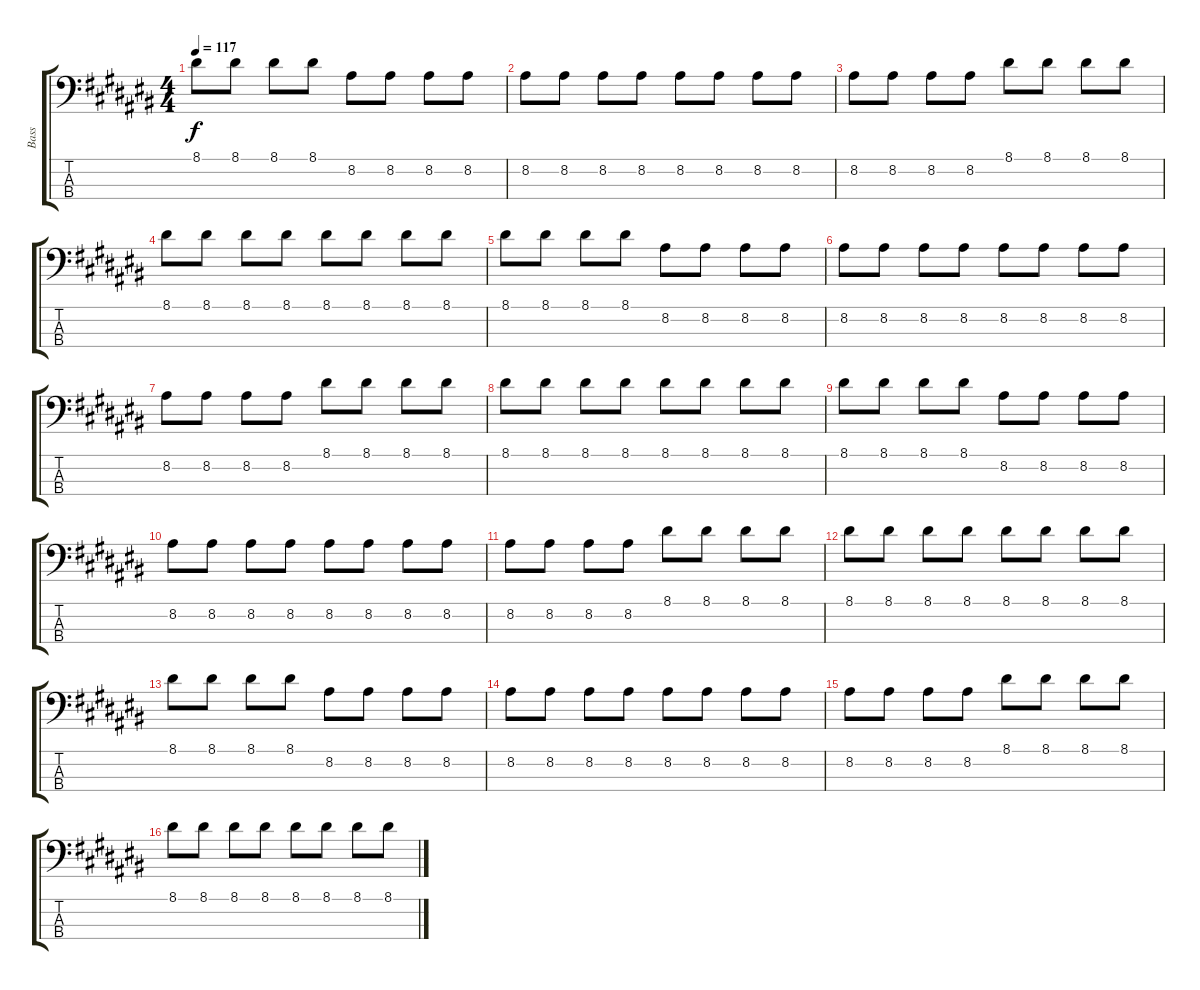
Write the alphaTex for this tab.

\track ("Bass" "Bass") {instrument electricbassfinger}
\staff {score tabs}
\tuning (G2 D2 A1 E1) {hide}
\ts (4 4)
\tempo 117
\clef f4
\ks a#minor
8.1.8{dy f} 8.1.8 8.1.8 8.1.8 8.2.8 8.2.8 8.2.8 8.2.8 |
8.2.8 8.2.8 8.2.8 8.2.8 8.2.8 8.2.8 8.2.8 8.2.8 |
8.2.8 8.2.8 8.2.8 8.2.8 8.1.8 8.1.8 8.1.8 8.1.8 |
8.1.8 8.1.8 8.1.8 8.1.8 8.1.8 8.1.8 8.1.8 8.1.8 |
8.1.8 8.1.8 8.1.8 8.1.8 8.2.8 8.2.8 8.2.8 8.2.8 |
8.2.8 8.2.8 8.2.8 8.2.8 8.2.8 8.2.8 8.2.8 8.2.8 |
8.2.8 8.2.8 8.2.8 8.2.8 8.1.8 8.1.8 8.1.8 8.1.8 |
8.1.8 8.1.8 8.1.8 8.1.8 8.1.8 8.1.8 8.1.8 8.1.8 |
8.1.8 8.1.8 8.1.8 8.1.8 8.2.8 8.2.8 8.2.8 8.2.8 |
8.2.8 8.2.8 8.2.8 8.2.8 8.2.8 8.2.8 8.2.8 8.2.8 |
8.2.8{volume 12} 8.2.8{volume 12} 8.2.8{volume 12} 8.2.8{volume 12} 8.1.8{volume 12} 8.1.8{volume 12} 8.1.8{volume 12} 8.1.8{volume 11} |
8.1.8{volume 11} 8.1.8{volume 11} 8.1.8{volume 11} 8.1.8{volume 11} 8.1.8{volume 10} 8.1.8{volume 10} 8.1.8{volume 10} 8.1.8{volume 10} |
8.1.8{volume 10} 8.1.8{volume 10} 8.1.8{volume 9} 8.1.8{volume 9} 8.2.8{volume 9} 8.2.8{volume 9} 8.2.8{volume 9} 8.2.8{volume 9} |
8.2.8{volume 8} 8.2.8{volume 8} 8.2.8{volume 8} 8.2.8{volume 8} 8.2.8{volume 8} 8.2.8{volume 8} 8.2.8{volume 7} 8.2.8{volume 7} |
8.2.8{volume 7} 8.2.8{volume 7} 8.2.8{volume 7} 8.2.8{volume 6} 8.1.8{volume 6} 8.1.8{volume 6} 8.1.8{volume 6} 8.1.8{volume 6} |
8.1.8{volume 6} 8.1.8{volume 6} 8.1.8{volume 5} 8.1.8{volume 5} 8.1.8{volume 5} 8.1.8{volume 5} 8.1.8{volume 5} 8.1.8{volume 4}
